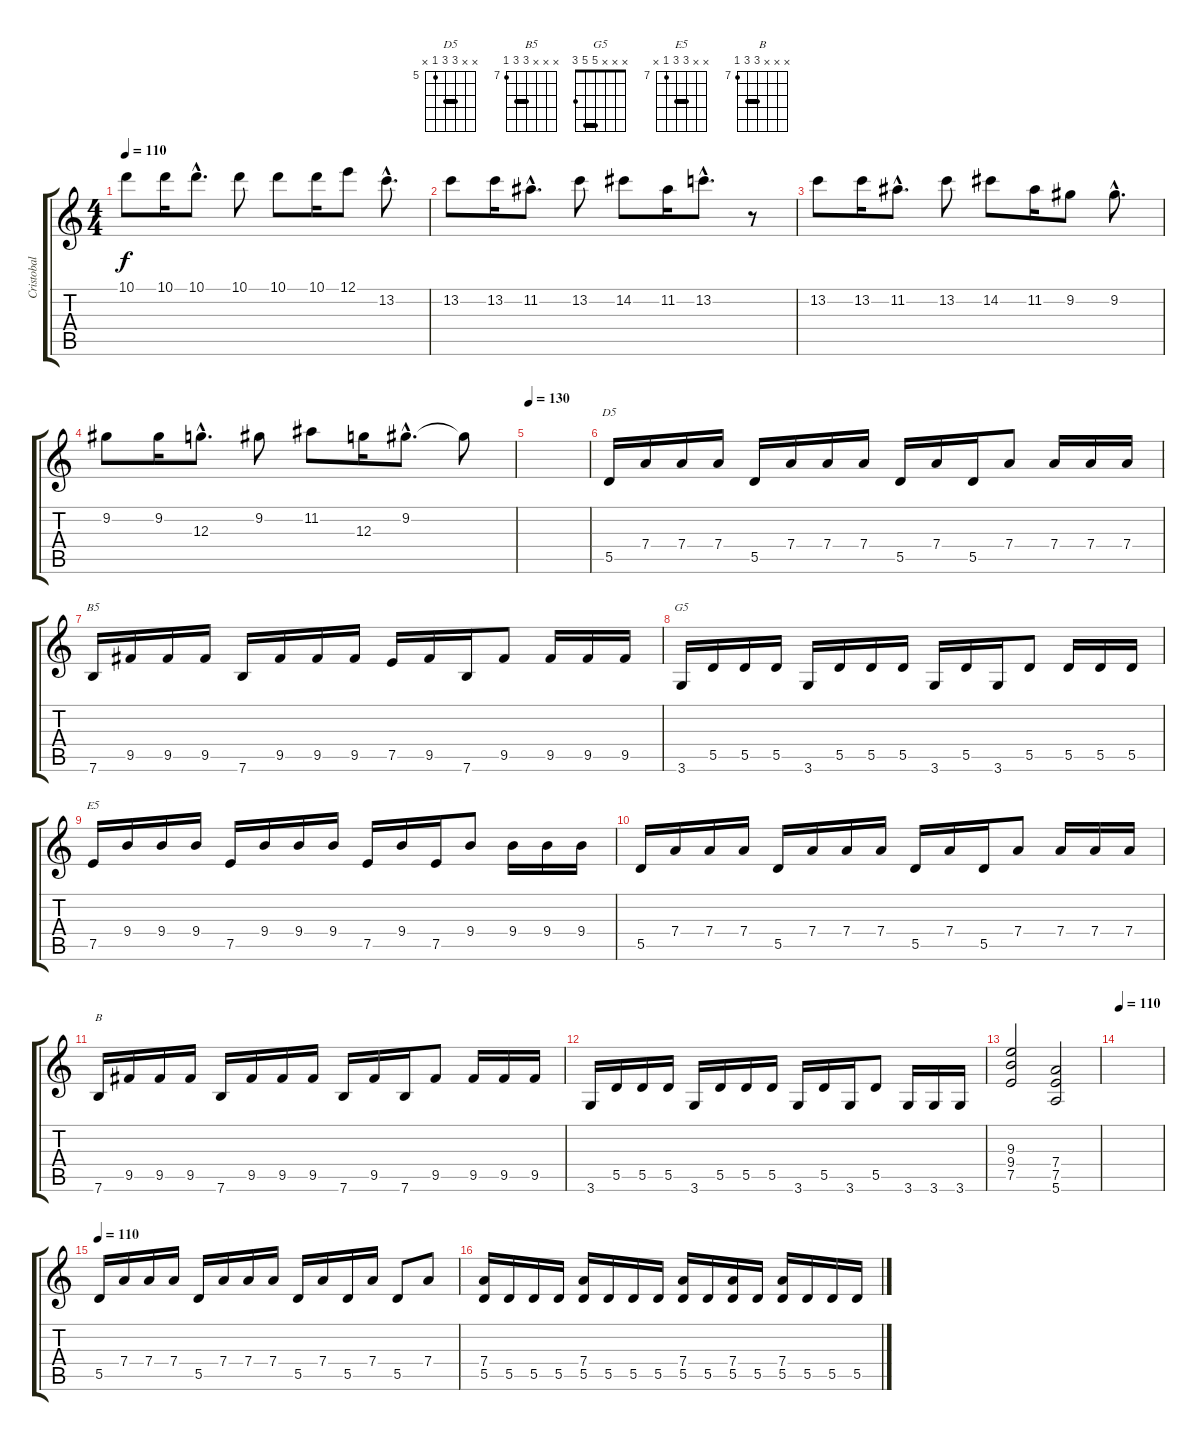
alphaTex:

\track ("Cristobal" "Cristobal") {instrument distortionguitar}
\staff {score tabs}
\tuning (E4 B3 G3 D3 A2 E2) {hide}
\chord ("D5" x x 7 7 5 x) {firstfret 5 barre 7}
\chord ("B5" x x x 9 9 7) {firstfret 7 barre 9}
\chord ("G5" x x x 5 5 3) {barre 5}
\chord ("E5" x x 9 9 7 x) {firstfret 7 barre 9}
\chord ("B" x x x 9 9 7) {firstfret 7 barre 9}
\ts (4 4)
\tempo 110
\tempo 70
\tempo 110
\clef g2
\ks c
10.1.8{dy f volume 8 instrument distortionguitar} 10.1.16{volume 16} 10.1{hac}.8{d} 10.1.8 10.1.8 10.1.16 12.1.8 13.2{hac}.8{d} |
13.2.8 13.2.16 11.2{hac}.8{d} 13.2.8 14.2.8 11.2.16 13.2{hac}.8{d} r.8 |
13.2.8 13.2.16 11.2{hac}.8{d} 13.2.8 14.2.8 11.2.16 9.2.8 9.2{hac}.8{d} |
9.2.8 9.2.16 12.3{hac}.8{d} 9.2.8 11.2.8 12.3.16 9.2{hac}.8{d} 9.2{t}.8 |
\tempo 130
|
5.5.16{ch "D5"} 7.4.16 7.4.16 7.4.16 5.5.16 7.4.16 7.4.16 7.4.16 5.5.16 7.4.16 5.5.16 7.4.8 7.4.16 7.4.16 7.4.16 |
7.6.16{ch "B5"} 9.5.16 9.5.16 9.5.16 7.6.16 9.5.16 9.5.16 9.5.16 7.5.16 9.5.16 7.6.16 9.5.8 9.5.16 9.5.16 9.5.16 |
3.6.16{ch "G5"} 5.5.16 5.5.16 5.5.16 3.6.16 5.5.16 5.5.16 5.5.16 3.6.16 5.5.16 3.6.16 5.5.8 5.5.16 5.5.16 5.5.16 |
7.5.16{ch "E5"} 9.4.16 9.4.16 9.4.16 7.5.16 9.4.16 9.4.16 9.4.16 7.5.16 9.4.16 7.5.16 9.4.8 9.4.16 9.4.16 9.4.16 |
5.5.16 7.4.16 7.4.16 7.4.16 5.5.16 7.4.16 7.4.16 7.4.16 5.5.16 7.4.16 5.5.16 7.4.8 7.4.16 7.4.16 7.4.16 |
7.6.16{ch "B"} 9.5.16 9.5.16 9.5.16 7.6.16 9.5.16 9.5.16 9.5.16 7.6.16 9.5.16 7.6.16 9.5.8 9.5.16 9.5.16 9.5.16 |
3.6.16 5.5.16 5.5.16 5.5.16 3.6.16 5.5.16 5.5.16 5.5.16 3.6.16 5.5.16 3.6.16 5.5.8 3.6.16 3.6.16 3.6.16 |
(9.3 9.4 7.5).2 (7.4 7.5 5.6).2 |
\tempo 110
|
\tempo 110
5.5.16 7.4.16 7.4.16 7.4.16 5.5.16 7.4.16 7.4.16 7.4.16 5.5.16 7.4.16 5.5.16 7.4.16 5.5.8 7.4.8 |
(7.4 5.5).16 5.5.16 5.5.16 5.5.16 (7.4 5.5).16 5.5.16 5.5.16 5.5.16 (7.4 5.5).16 5.5.16 (7.4 5.5).16 5.5.16 (7.4 5.5).16 5.5.16 5.5.16 5.5.16
